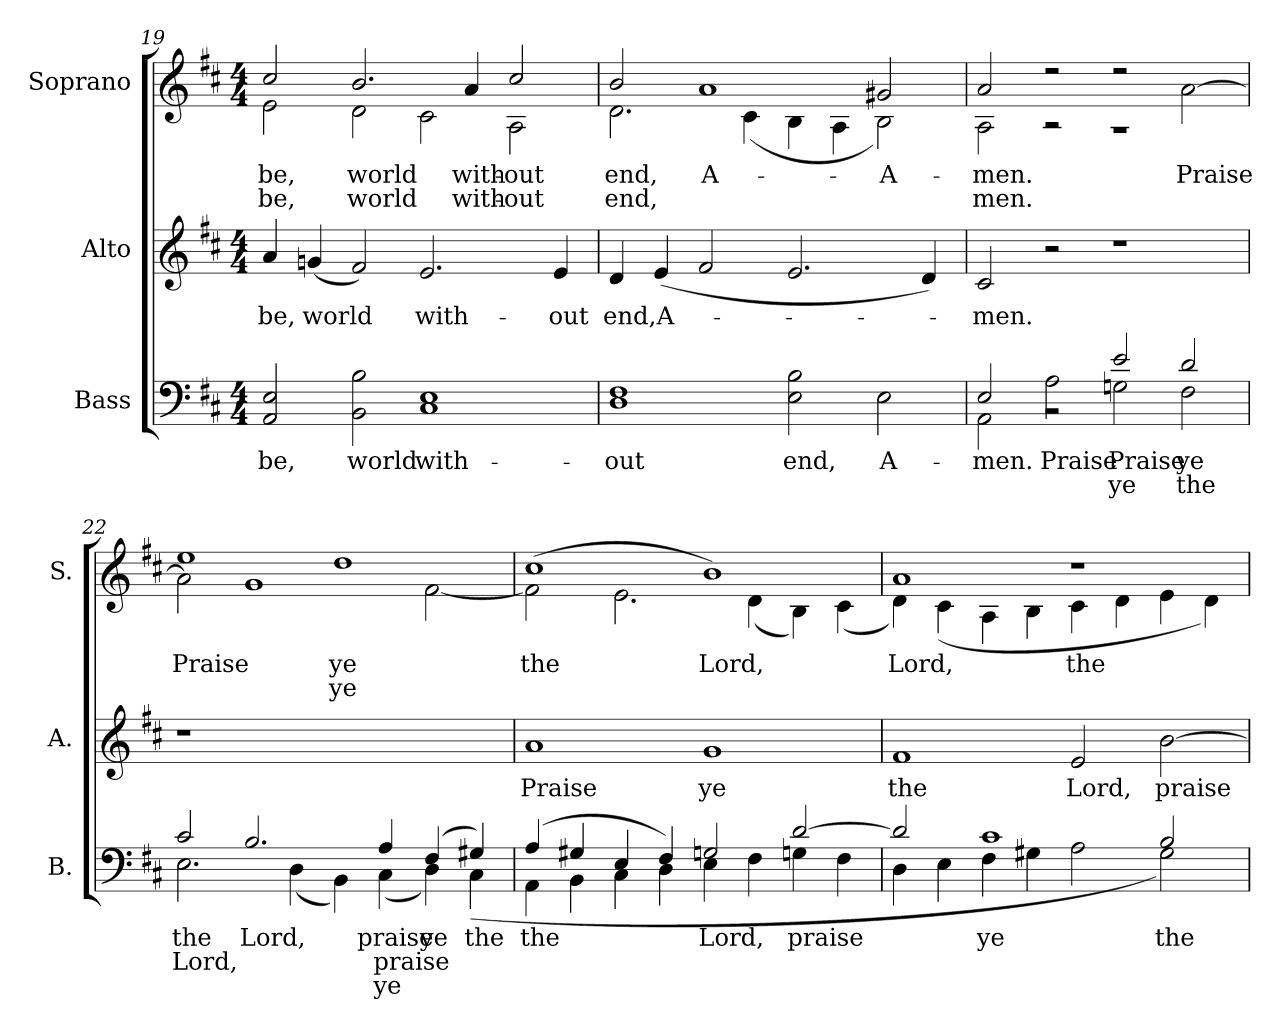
**kern	**text	**text	**text	**kern	**text	**kern	**text	**text
*part3	*part3	*part3	*part3	*part2	*part2	*part1	*part1	*part1
*staff3	*staff3	*staff3	*staff3	*staff2	*staff2	*staff1	*staff1	*staff1
*I"Bass	*	*	*	*I"Alto	*	*I"Soprano	*	*
*I'B.	*	*	*	*I'A.	*	*I'S.	*	*
*clefF4	*	*	*	*clefG2	*	*clefG2	*	*
*k[f#c#]	*	*	*	*k[f#c#]	*	*k[f#c#]	*	*
*D:	*	*	*	*D:	*	*D:	*	*
*M4/4	*	*	*	*M4/4	*	*M4/4	*	*
=19	=19	=19	=19	=19	=19	=19	=19	=19
!	!LO:LY:b:color=#000000	!	!	!	!	!	!	!
!	!	!	!	!	!LO:LY:b:color=#000000	!	!	!
!	!	!	!	!	!	!	!LO:LY:a:color=#000000	!LO:LY:b:color=#000000
*	*	*	*	*	*	*^	*	*
2AAi/ 2Ei	be,	.	.	4ai/	be,	2cc#i/	2ei\	be,	be,
!	!	!	!	!	!LO:LY:b:color=#000000	!	!	!	!
.	.	.	.	(4gni/	world	.	.	.	.
!	!LO:LY:b:color=#000000	!	!	!	!	!	!	!	!
!	!	!	!	!	!	!	!	!LO:LY:a:color=#000000	!LO:LY:b:color=#000000
2BBi\ 2Bi	world	.	.	2f#i/)	.	2.bi/	2di\	world	world
!	!LO:LY:b:color=#000000	!	!	!	!	!	!	!	!
!	!	!	!	!	!LO:LY:b:color=#000000	!	!	!	!
1C#i 1Ei	with-	.	.	2.ei/	with-	.	2c#i\	.	.
!	!	!	!	!	!	!	!	!LO:LY:a:color=#000000	!LO:LY:b:color=#000000
.	.	.	.	.	.	4ai/	.	-with-	with-
!	!	!	!	!	!	!	!	!LO:LY:a:color=#000000	!LO:LY:b:color=#000000
.	.	.	.	.	.	2cc#i/	2Ai\	out	-out
!	!	!	!	!	!LO:LY:b:color=#000000	!	!	!	!
.	.	.	.	4ei/	-out	.	.	.	.
=20	=20	=20	=20	=20	=20	=20	=20	=20	=20
!	!LO:LY:b:color=#000000	!	!	!	!	!	!	!	!
!	!	!	!	!	!LO:LY:b:color=#000000	!	!	!	!
!	!	!	!	!	!	!	!	!LO:LY:a:color=#000000	!LO:LY:b:color=#000000
1Di 1F#i	-out	.	.	4di/	end,	2bi/	2.di\	end,	end,
!	!	!	!	!	!LO:LY:b:color=#000000	!	!	!	!
.	.	.	.	(4ei/	A-	.	.	.	.
!	!	!	!	!	!	!	!	!LO:LY:a:color=#000000	!
.	.	.	.	2f#i/	.	1ai	.	A-	.
.	.	.	.	.	.	.	(4c#i\	.	.
!	!LO:LY:b:color=#000000	!	!	!	!	!	!	!	!
2Ei\ 2Bi	end,	.	.	2.ei/	.	.	4Bi\	.	.
.	.	.	.	.	.	.	4Ai\	.	.
!	!LO:LY:b:color=#000000	!	!	!	!	!	!	!	!
!	!	!	!	!	!	!	!	!LO:LY:b:color=#000000	!
2Ei\	A-	.	.	.	.	2g#Xi/	2Bi\)	-A-	.
.	.	.	.	4di/)	.	.	.	.	.
=21	=21	=21	=21	=21	=21	=21	=21	=21	=21
!	!LO:LY:b:color=#000000	!	!	!	!	!	!	!	!
*^	*	*	*	*	*	*	*	*	*
!	!	!	!	!	!	!LO:LY:b:color=#000000	!	!	!	!
!	!	!	!	!	!	!	!	!	!LO:LY:a:color=#000000	!LO:LY:b:color=#000000
2AAi\	2Ei/	-men.	.	.	2c#i/	-men.	2ai/	2Ai\	-men.	men.
!	!	!LO:LY:b:color=#000000	!	!	!	!	!	!	!	!
2Ai\	2r	Praise	.	.	2r	.	2r	2r	.	.
!	!	!LO:LY:a:color=#000000	!LO:LY:b:color=#000000	!	!	!	!	!	!	!
2Gni\	2ei/	Praise	ye	.	1r	.	2r	1r	.	.
!	!	!LO:LY:a:color=#000000	!LO:LY:b:color=#000000	!	!	!	!	!	!	!
!	!	!	!	!	!	!	!	!	!LO:LY:b:color=#000000	!
2F#i\	2di/	ye	the	.	.	.	[2ai\	.	Praise	.
!!LO:LB:g=z	!!
=22	=22	=22	=22	=22	=22	=22	=22	=22	=22	=22
!	!	!LO:LY:a:color=#000000	!LO:LY:b:color=#000000	!	!LO:N:vis=1	!	!	!	!	!
!	!	!	!	!	!	!	!	!	!LO:LY:a:color=#000000	!
2c#i/	2.Ei\	the	Lord,	.	1r	.	1eei	2ai\]	Praise	.
!	!	!LO:LY:a:color=#000000	!	!	!	!	!	!	!	!
2.Bi/	.	Lord,	.	.	.	.	.	1gi	.	.
.	(4Di\	.	.	.	.	.	.	.	.	.
!	!	!	!	!	!	!	!	!	!LO:LY:a:color=#000000	!LO:LY:b:color=#000000
.	4BBi\)	.	.	.	1ryy	.	1ddi	.	ye	ye
!	!	!LO:LY:a:color=#000000	!LO:LY:b:color=#000000	!LO:LY:b:color=#000000	!	!	!	!	!	!
4Ai/	(4C#i\	praise	praise	ye	.	.	.	.	.	.
!	!	!LO:LY:a:color=#000000	!	!	!	!	!	!	!	!
(4F#i/	4Di\)	ye	.	.	.	.	.	[2f#i\	.	.
!	!	!LO:LY:b:color=#000000	!	!	!	!	!	!	!	!
4G#Xi/)	(4C#i\	the	.	.	.	.	.	.	.	.
=23	=23	=23	=23	=23	=23	=23	=23	=23	=23	=23
!	!	!LO:LY:a:color=#000000	!	!	!	!	!	!	!	!
!	!	!	!	!	!	!LO:LY:b:color=#000000	!	!	!	!
!	!	!	!	!	!	!	!	!	!LO:LY:a:color=#000000	!
(4Ai/	4AAi\	the	.	.	1ai	Praise	(1cc#i	2f#i\]	the	.
4G#Xi/	4BBi\	.	.	.	.	.	.	.	.	.
4Ei/	4C#i\	.	.	.	.	.	.	2.ei\	.	.
4F#i/)	4Di\	.	.	.	.	.	.	.	.	.
!	!	!LO:LY:a:color=#000000	!	!	!	!	!	!	!	!
!	!	!	!	!	!	!LO:LY:b:color=#000000	!	!	!	!
!	!	!	!	!	!	!	!	!	!LO:LY:b:color=#000000	!
2Gni/	4Ei\	Lord,	.	.	1gi	ye	1bi)	.	Lord,	.
.	4F#i\	.	.	.	.	.	.	(4di\	.	.
!	!	!LO:LY:a:color=#000000	!	!	!	!	!	!	!	!
[2di/	4Gni\	praise	.	.	.	.	.	4Bi\)	.	.
.	4F#i\	.	.	.	.	.	.	(4c#i\	.	.
!!LO:LB:g=z	!!
=24	=24	=24	=24	=24	=24	=24	=24	=24	=24	=24
!	!	!	!	!	!	!LO:LY:b:color=#000000	!	!	!	!
!	!	!	!	!	!	!	!	!	!LO:LY:a:color=#000000	!
2di/]	4Di\	.	.	.	1f#i	the	1ai	4di\)	Lord,	.
.	4Ei\	.	.	.	.	.	.	(4c#i\	.	.
!	!	!LO:LY:a:color=#000000	!	!	!	!	!	!	!	!
1c#i	4F#i\	ye	.	.	.	.	.	4Ai\	.	.
.	4G#Xi\	.	.	.	.	.	.	4Bi\	.	.
!	!	!	!	!	!	!LO:LY:b:color=#000000	!	!	!	!
!	!	!	!	!	!	!	!	!	!LO:LY:b:color=#000000	!
.	2Ai\	.	.	.	2ei/	Lord,	1r	4c#i\	the	.
.	.	.	.	.	.	.	.	4di\	.	.
!	!	!LO:LY:a:color=#000000	!	!	!	!	!	!	!	!
!	!	!	!	!	!	!LO:LY:b:color=#000000	!	!	!	!
2Bi/	2G#i\)	the	.	.	[2bi\	praise	.	4ei\	.	.
.	.	.	.	.	.	.	.	4di\)	.	.
*v	*v	*	*	*	*	*	*v	*v	*	*
=	=	=	=	=	=	=	=	=
*-	*-	*-	*-	*-	*-	*-	*-	*-
